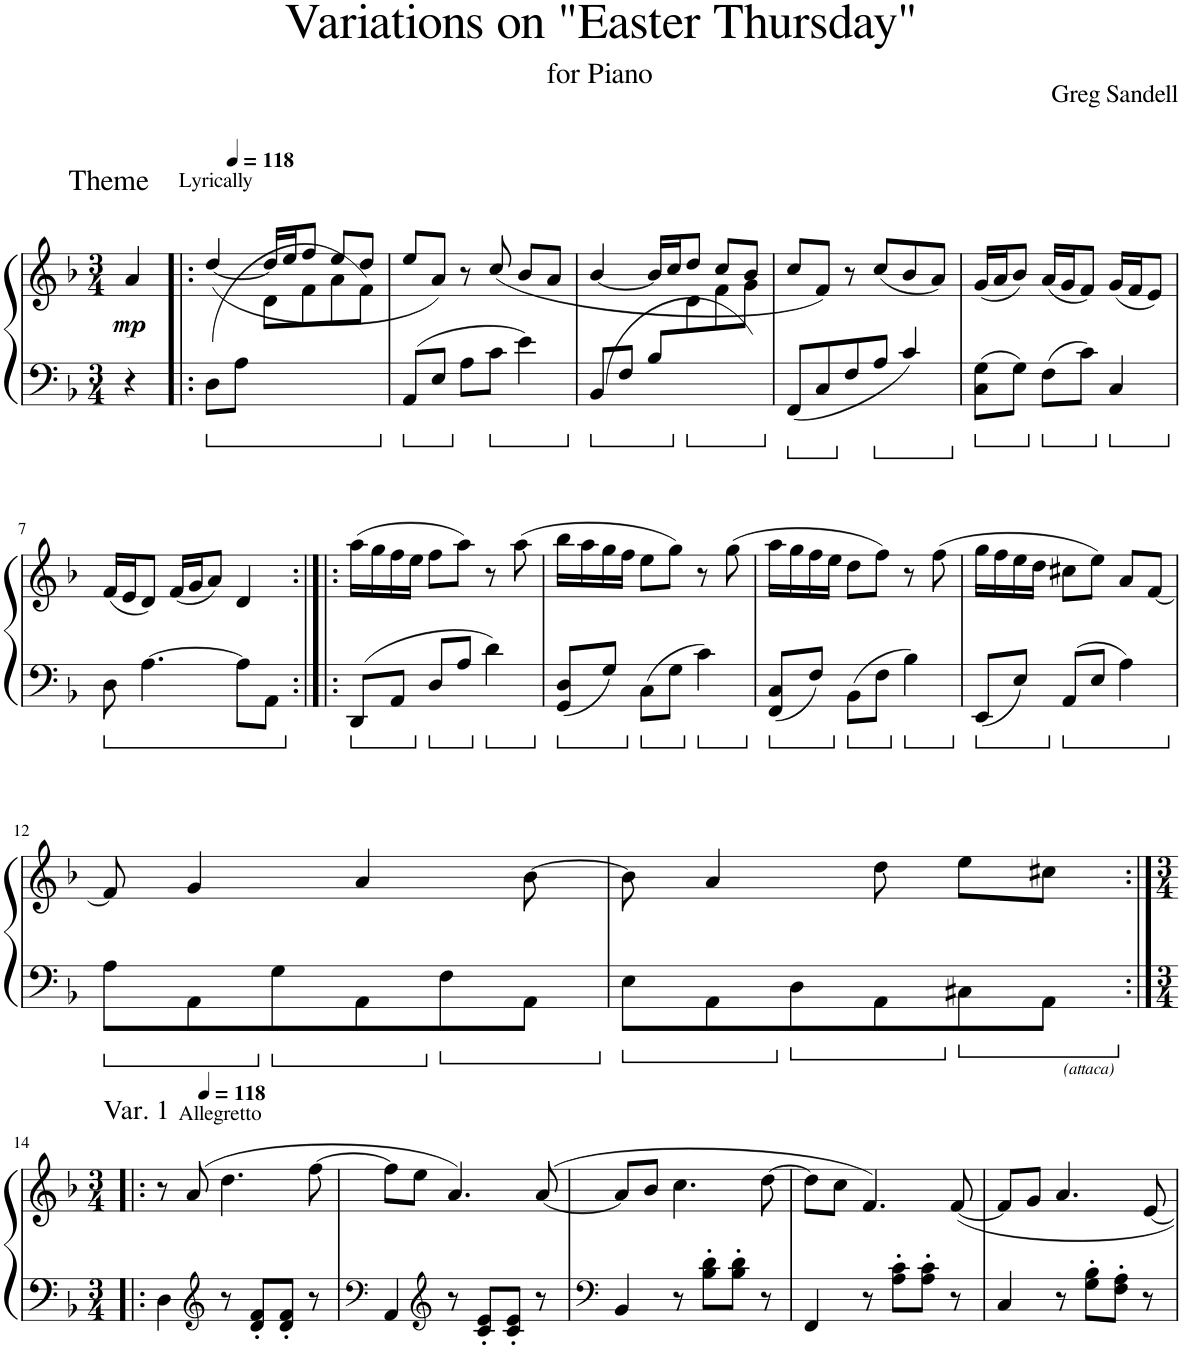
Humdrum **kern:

**kern	**kern	**dynam
*part1	*part1	*part1
*staff2	*staff1	*staff1/2
*I"Piano	*	*
*I'Pno.	*	*
*clefF4	*clefG2	*
*k[b-]	*k[b-]	*
*M3/4	*M3/4	*
*MM118	*MM118	*
=1	=1	=1
!	!LO:TX:a:t=Lyrically	!
!	!	!LO:DY:b
4r	4a/	mp
=2!|:	=2!|:	=2!|:
*ped	*	*
*	*^	*
!	!LO:TX:a:t=Theme	!	!
(8D\L	([4dd/	4ryy	.
8A\J	.	.	.
2ryy	16dd/LL]	8d\L	.
.	16ee/J	.	.
.	8ff/J	8f\	.
.	8ee/L	8a\	.
.	8dd/J	8f\J)	.
*	*v	*v	*
=3	=3	=3
*	*Xped	*
8AA/L	8ee/L	.
8E/J	8a/J)	.
8A\L	8r	.
8c\J	(8cc/	.
4e\	8b-/L	.
.	8a/J	.
=4	=4	=4
*	*^	*
(8BB-/L	[4b-/	4.ryy	.
8F/J	.	.	.
8B-/L	16b-/LL]	.	.
.	16cc/J	.	.
*	*ped	*	*
4.ryy	8dd/J	8d\	.
.	8cc/L	8f\	.
.	8b-/J	8g\J)	.
*	*v	*v	*
=5	=5	=5
*	*Xped	*
8FF/L	8cc/L	.
8C/	8f/J)	.
8F/	8r	.
8A/J	(8cc/L	.
4c/	8b-/	.
.	8a/J)	.
=6	=6	=6
8C\ 8G\L	(16g/LL	.
.	16a/J	.
8G\J	8b-/J)	.
8F\L	(16a/LL	.
.	16g/J	.
8c\J	8f/J)	.
4C/	(16g/LL	.
.	16f/J	.
.	8e/J)	.
!!LO:LB:g=z
=7	=7	=7
8D\	(16f/LL	.
.	16e/J	.
[4.A\	8d/J)	.
.	(16f/LL	.
.	16g/J	.
.	8a/J)	.
8A\L]	4d/	.
8AA\J	.	.
=8:|!|:	=8:|!|:	=8:|!|:
8DD/L	(16aa\LL	.
.	16gg\	.
8AA/J	16ff\	.
.	16ee\JJ	.
8D/L	8ff\L	.
8A/J	8aa\J)	.
4d\	8r	.
.	(8aa\	.
=9	=9	=9
8GG/ 8D/L	16bb-\LL	.
.	16aa\	.
8G/J	16gg\	.
.	16ff\JJ	.
8C\L	8ee\L	.
8G\J	8gg\J)	.
4c\	8r	.
.	(8gg\	.
=10	=10	=10
8FF/ 8C/L	16aa\LL	.
.	16gg\	.
8F/J	16ff\	.
.	16ee\JJ	.
8BB-\L	8dd\L	.
8F\J	8ff\J)	.
4B-\	8r	.
.	(8ff\	.
=11	=11	=11
8EE/L	16gg\LL	.
.	16ff\	.
8E/J	16ee\	.
.	16dd\JJ	.
8AA/L	8cc#X\L	.
8E/J	8ee\J)	.
4A\	8a/L	.
.	[8f/J	.
!!LO:LB:g=z
=12	=12	=12
8A\L	8f/]	.
8AA\	4g/	.
8G\	.	.
8AA\	4a/	.
8F\	.	.
8AA\J	[8b-\	.
=13	=13	=13
8E\L	8b-\]	.
8AA\	4a/	.
8D\	.	.
8AA\	8dd\	.
8C#X\	8ee\L	.
!LO:TX:b:i:t=(attaca)	!	!
8AA\J	8cc#X\J	.
!!LO:LB:g=z
=14:|!|:	=14:|!|:	=14:|!|:
*M3/4	*M3/4	*
*	*MM118	*
!	!LO:TX:a:t=Var. 1	!
!	!LO:TX:a:t=Allegretto	!
4D\	8r	.
.	(8a/	.
*clefG2	*	*
8r	4.dd\	.
8d/' 8f/'L	.	.
8d/' 8f/'J	.	.
8r	[8ff\	.
=15	=15	=15
*clefF4	*	*
4AA/	8ff\L]	.
.	8ee\J	.
*clefG2	*	*
8r	4.a/)	.
8c/' 8e/'L	.	.
8c/' 8e/'J	.	.
8r	([8a/	.
=16	=16	=16
*clefF4	*	*
4BB-/	8a/L]	.
.	8b-/J	.
8r	4.cc\	.
8B-\' 8d\'L	.	.
8B-\' 8d\'J	.	.
8r	[8dd\	.
=17	=17	=17
4FF/	8dd\L]	.
.	8cc\J	.
8r	4.f/)	.
8A\' 8c\'L	.	.
8A\' 8c\'J	.	.
8r	[8f/	.
=18	=18	=18
4C/	8f/L]	.
.	8g/J	.
8r	4.a/	.
8G\' 8B-\'L	.	.
8F\' 8A\'J	.	.
8r	[8e/	.
=	=	=
*-	*-	*-
